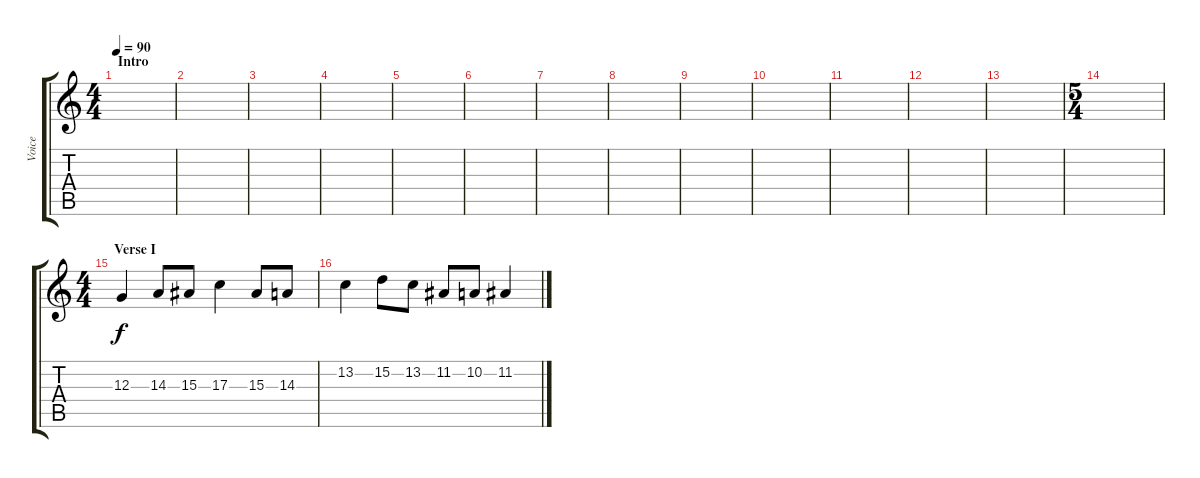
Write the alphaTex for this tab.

\track ("Voice" "Voice") {instrument lead6voice}
\staff {score tabs}
\tuning (E4 B3 G3 D3 A2 E2) {hide}
\ts (4 4)
\section ("" "Intro")
\tempo 90
\clef g2
\ks c
|
|
|
|
|
|
|
|
|
|
|
|
|
\ts (5 4)
|
\ts (4 4)
\section ("" "Verse I")
12.3.4 14.3.8 15.3.8 17.3.4 15.3.8 14.3.8 |
13.2.4 15.2.8 13.2.8 11.2.8 10.2.8 11.2.4
